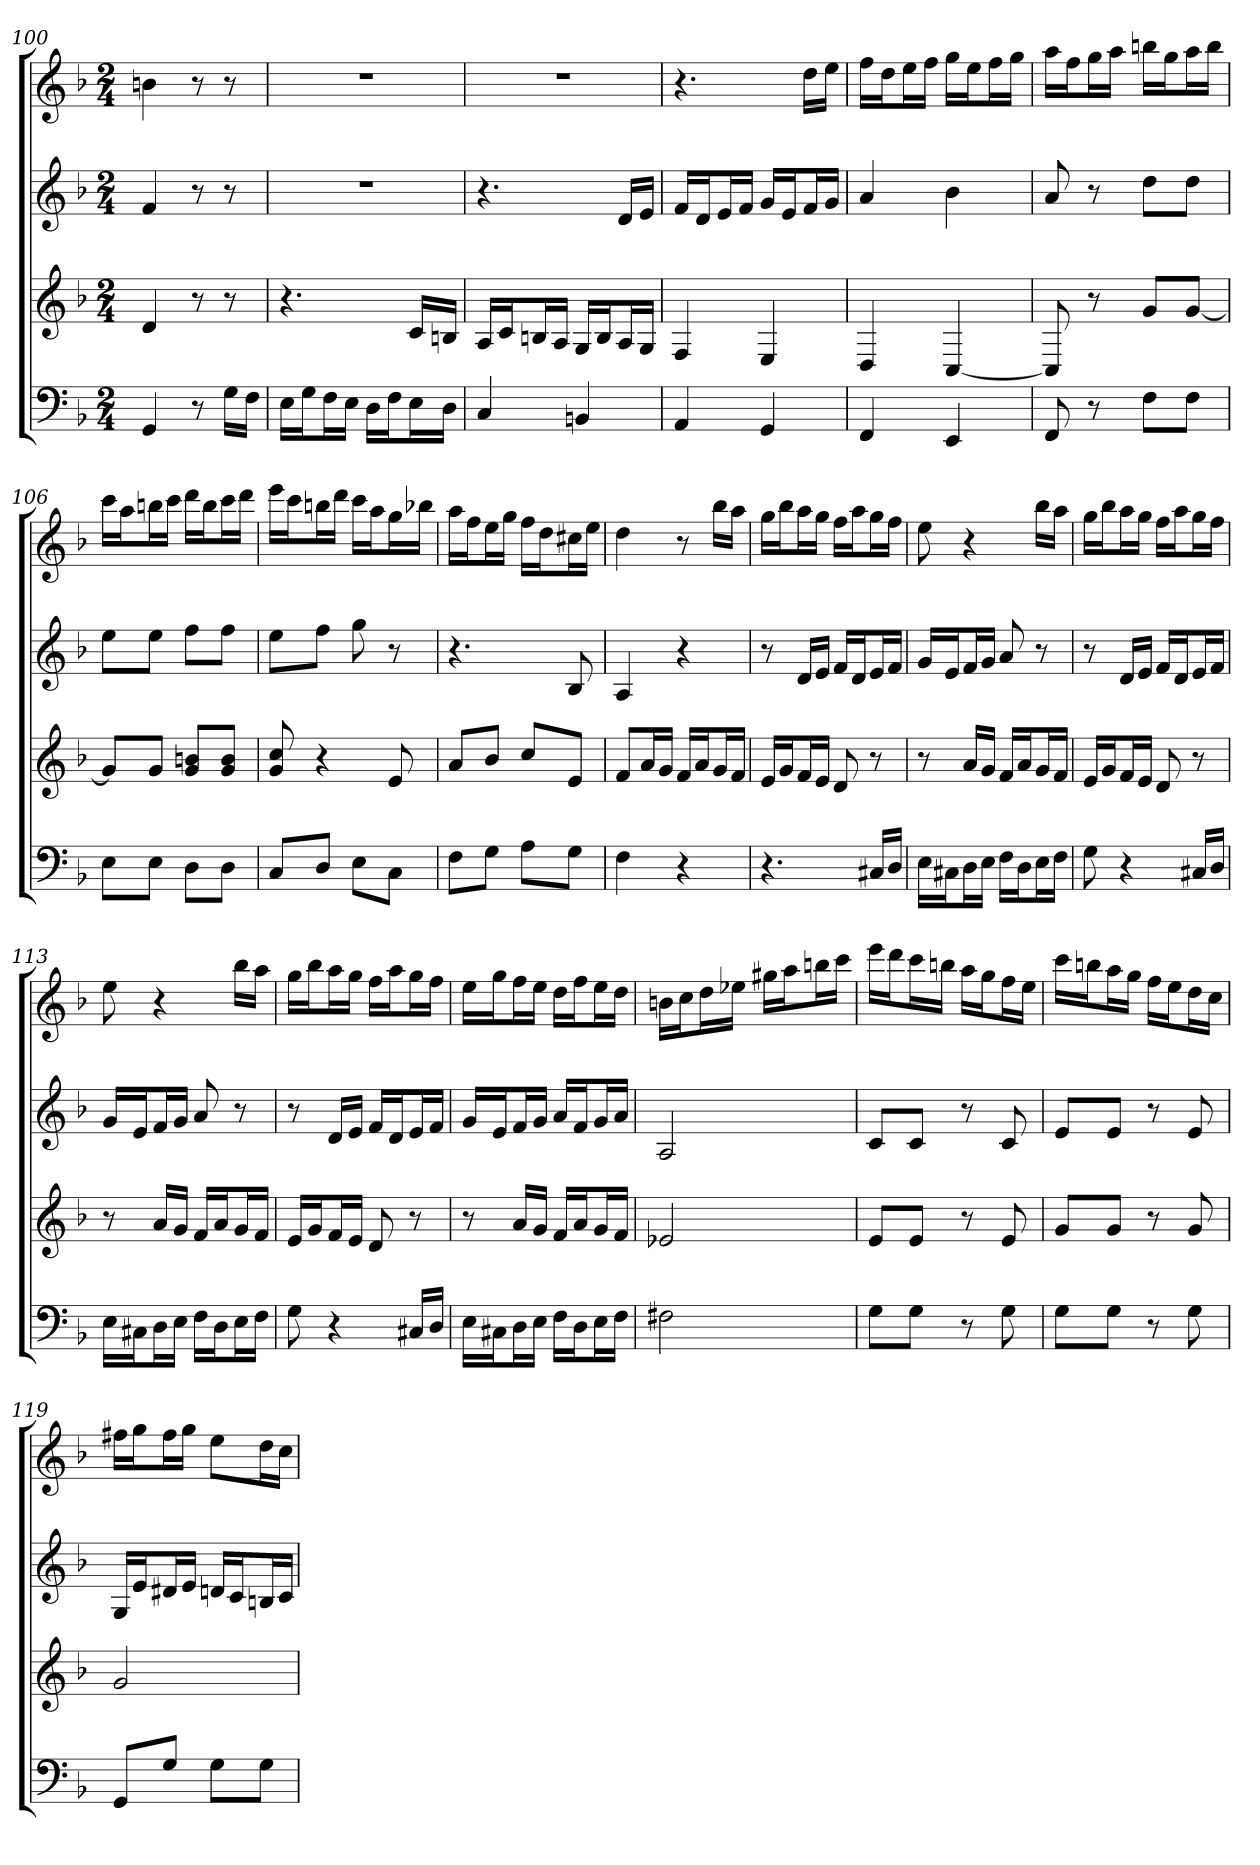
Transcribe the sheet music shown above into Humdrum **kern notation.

**kern	**kern	**kern	**kern
*part4	*part3	*part2	*part1
*staff4	*staff3	*staff2	*staff1
*k[b-]	*k[b-]	*k[b-]	*k[b-]
*F:	*F:	*F:	*F:
*M2/4	*M2/4	*M2/4	*M2/4
=100	=100	=100	=100
4GG	4d	4f	4bn
8r	8r	8r	8r
16GLL	8r	8r	8r
16FJJ	.	.	.
=101	=101	=101	=101
16ELL	4.r	2r	2r
16GJ	.	.	.
16FL	.	.	.
16EJJ	.	.	.
16DLL	.	.	.
16FJ	.	.	.
16EL	16cLL	.	.
16DJJ	16BnJJ	.	.
=102	=102	=102	=102
4C	16ALL	4.r	2r
.	16cJ	.	.
.	16BnL	.	.
.	16AJJ	.	.
4BBn	16GLL	.	.
.	16BJ	.	.
.	16AL	16dLL	.
.	16GJJ	16eJJ	.
=103	=103	=103	=103
4AA	4F	16fLL	4.r
.	.	16dJ	.
.	.	16eL	.
.	.	16fJJ	.
4GG	4E	16gLL	.
.	.	16eJ	.
.	.	16fL	16ddLL
.	.	16gJJ	16eeJJ
=104	=104	=104	=104
4FF	4D	4a	16ffLL
.	.	.	16ddJ
.	.	.	16eeL
.	.	.	16ffJJ
4EE	[4C	4b-	16ggLL
.	.	.	16eeJ
.	.	.	16ffL
.	.	.	16ggJJ
=105	=105	=105	=105
8FF	8C]	8a	16aaLL
.	.	.	16ffJ
8r	8r	8r	16ggL
.	.	.	16aaJJ
8FL	8gL	8ddL	16bbnLL
.	.	.	16ggJ
8FJ	[8gJ	8ddJ	16aaL
.	.	.	16bbJJ
=106	=106	=106	=106
8EL	8gL]	8eeL	16cccLL
.	.	.	16aaJ
8EJ	8gJ	8eeJ	16bbnL
.	.	.	16cccJJ
8DL	8g 8bnL	8ffL	16dddLL
.	.	.	16bbJ
8DJ	8g 8bJ	8ffJ	16cccL
.	.	.	16dddJJ
=107	=107	=107	=107
8CL	8g 8cc	8eeL	16eeeLL
.	.	.	16cccJ
8DJ	4r	8ffJ	16bbnL
.	.	.	16dddJJ
8EL	.	8gg	16cccLL
.	.	.	16aaJ
8CJ	8e	8r	16ggL
.	.	.	16bb-XJJ
=108	=108	=108	=108
8FL	8aL	4.r	16aaLL
.	.	.	16ffJ
8GJ	8b-J	.	16eeL
.	.	.	16ggJJ
8AL	8ccL	.	16ffLL
.	.	.	16ddJ
8GJ	8eJ	8B-	16cc#XL
.	.	.	16eeJJ
=109	=109	=109	=109
4F	8fL	4A	4dd
.	16aL	.	.
.	16gJJ	.	.
4r	16fLL	4r	8r
.	16aJ	.	.
.	16gL	.	16bb-LL
.	16fJJ	.	16aaJJ
=110	=110	=110	=110
4.r	16eLL	8r	16ggLL
.	16gJ	.	16bb-J
.	16fL	16dLL	16aaL
.	16eJJ	16eJJ	16ggJJ
.	8d	16fLL	16ffLL
.	.	16dJ	16aaJ
16C#XLL	8r	16eL	16ggL
16DJJ	.	16fJJ	16ffJJ
=111	=111	=111	=111
16ELL	8r	16gLL	8ee
16C#XJ	.	16eJ	.
16DL	16aLL	16fL	4r
16EJJ	16gJJ	16gJJ	.
16FLL	16fLL	8a	.
16DJ	16aJ	.	.
16EL	16gL	8r	16bb-LL
16FJJ	16fJJ	.	16aaJJ
=112	=112	=112	=112
8G	16eLL	8r	16ggLL
.	16gJ	.	16bb-J
4r	16fL	16dLL	16aaL
.	16eJJ	16eJJ	16ggJJ
.	8d	16fLL	16ffLL
.	.	16dJ	16aaJ
16C#XLL	8r	16eL	16ggL
16DJJ	.	16fJJ	16ffJJ
=113	=113	=113	=113
16ELL	8r	16gLL	8ee
16C#XJ	.	16eJ	.
16DL	16aLL	16fL	4r
16EJJ	16gJJ	16gJJ	.
16FLL	16fLL	8a	.
16DJ	16aJ	.	.
16EL	16gL	8r	16bb-LL
16FJJ	16fJJ	.	16aaJJ
=114	=114	=114	=114
8G	16eLL	8r	16ggLL
.	16gJ	.	16bb-J
4r	16fL	16dLL	16aaL
.	16eJJ	16eJJ	16ggJJ
.	8d	16fLL	16ffLL
.	.	16dJ	16aaJ
16C#XLL	8r	16eL	16ggL
16DJJ	.	16fJJ	16ffJJ
=115	=115	=115	=115
16ELL	8r	16gLL	16eeLL
16C#XJ	.	16eJ	16ggJ
16DL	16aLL	16fL	16ffL
16EJJ	16gJJ	16gJJ	16eeJJ
16FLL	16fLL	16aLL	16ddLL
16DJ	16aJ	16fJ	16ffJ
16EL	16gL	16gL	16eeL
16FJJ	16fJJ	16aJJ	16ddJJ
=116	=116	=116	=116
2F#X	2e-X	2A	16bnLL
.	.	.	16ccJ
.	.	.	16ddL
.	.	.	16ee-XJJ
.	.	.	16gg#XLL
.	.	.	16aaJ
.	.	.	16bbnL
.	.	.	16cccJJ
=117	=117	=117	=117
8GL	8eL	8cL	16eeeLL
.	.	.	16dddJ
8GJ	8eJ	8cJ	16cccL
.	.	.	16bbnJJ
8r	8r	8r	16aaLL
.	.	.	16ggJ
8G	8e	8c	16ffL
.	.	.	16eeJJ
=118	=118	=118	=118
8GL	8gL	8eL	16cccLL
.	.	.	16bbnJ
8GJ	8gJ	8eJ	16aaL
.	.	.	16ggJJ
8r	8r	8r	16ffLL
.	.	.	16eeJ
8G	8g	8e	16ddL
.	.	.	16ccJJ
=119	=119	=119	=119
8GGL	2g	16GLL	16ff#XLL
.	.	16eJ	16ggJ
8GJ	.	16d#XL	16ff#L
.	.	16eJJ	16ggJJ
8GL	.	16dnLL	8eeL
.	.	16cJ	.
8GJ	.	16BnL	16ddL
.	.	16cJJ	16ccJJ
=	=	=	=
*-	*-	*-	*-
